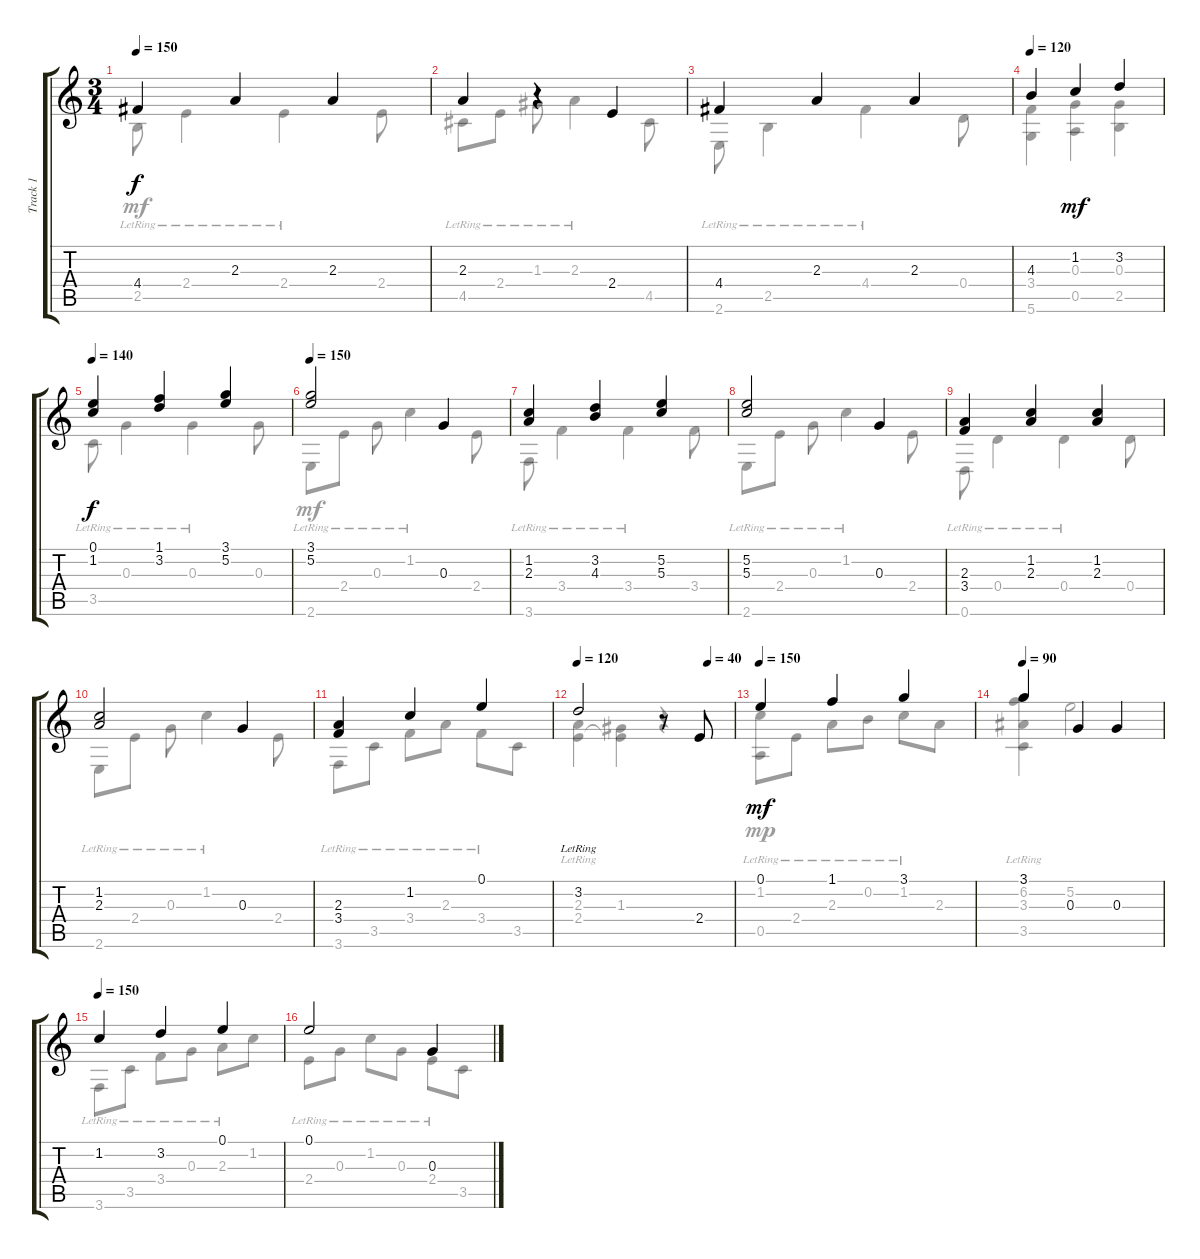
\track ("Track 1" "Track 1") {instrument acousticguitarnylon}
\staff {score tabs}
\tuning (E4 B3 G3 D3 A2 D2) {hide}
\voice
\ts (3 4)
\tempo 150
\clef g2
\ks c
4.4.4{dy f} 2.3.4 2.3.4 |
2.3.4 r.4 2.4.4 |
4.4.4 2.3.4 2.3.4 |
\tempo 120
4.3.4 1.2.4{dy mf} 3.2.4 |
\tempo 140
(0.1 1.2).4{dy f} (1.1 3.2).4 (3.1 5.2).4 |
\tempo 150
(3.1 5.2).2 0.3.4 |
(1.2 2.3).4 (3.2 4.3).4 (5.2 5.3).4 |
(5.2 5.3).2 0.3.4 |
(2.3 3.4).4 (1.2 2.3).4 (1.2 2.3).4 |
(1.2 2.3).2 0.3.4 |
(2.3 3.4).4 1.2.4 0.1.4 |
\tempo 120
\tempo (40 0.8333333333333334)
3.2{lr}.2 r.8 2.4.8 |
\tempo 150
0.1.4{dy mf} 1.1.4 3.1.4 |
\tempo 90
3.1.4 0.3.4 0.3.4 |
\tempo 150
1.2.4 3.2.4 0.1.4 |
0.1.2 0.3.4
\voice
\clef g2
\ottava regular
\simile none
\ks c
2.5{lr}.8{dy mf} 2.4{lr}.4 2.4{lr}.4 2.4.8 |
4.5{lr}.8 2.4{lr}.8 1.3{lr}.8 2.3{lr}.4 4.5.8 |
2.6{lr}.8 2.5{lr}.4 4.4{lr}.4 0.4.8 |
(3.4 5.6).4 (0.3 0.5).4 (0.3 2.5).4 |
3.5{lr}.8{dy f} 0.3{lr}.4 0.3{lr}.4 0.3.8 |
2.6{lr}.8{dy mf} 2.4{lr}.8 0.3{lr}.8 1.2{lr}.4 2.4.8 |
3.6{lr}.8 3.4{lr}.4 3.4{lr}.4 3.4.8 |
2.6{lr}.8 2.4{lr}.8 0.3{lr}.8 1.2{lr}.4 2.4.8 |
0.6{lr}.8 0.4{lr}.4 0.4{lr}.4 0.4.8 |
2.6{lr}.8 2.4{lr}.8 0.3{lr}.8 1.2{lr}.4 2.4.8 |
3.6{lr}.8 3.5{lr}.8 3.4{lr}.8 2.3{lr}.8 3.4{lr}.8 3.5.8 |
(2.3{lr} 2.4{lr}).4 (1.3 2.4{t}).4 r.4 |
(1.2{lr} 0.5{lr}).8{dy mp} 2.4{lr}.8 2.3{lr}.8 0.2{lr}.8 1.2{lr}.8 2.3.8 |
(3.1{lr} 6.2{lr} 3.3{lr} 3.5{lr}).4 5.2.2 |
3.6{lr}.8 3.5{lr}.8 3.4{lr}.8 0.3{lr}.8 2.3{lr}.8 1.2.8 |
2.4{lr}.8 0.3{lr}.8 1.2{lr}.8 0.3{lr}.8 2.4{lr}.8 3.5.8
